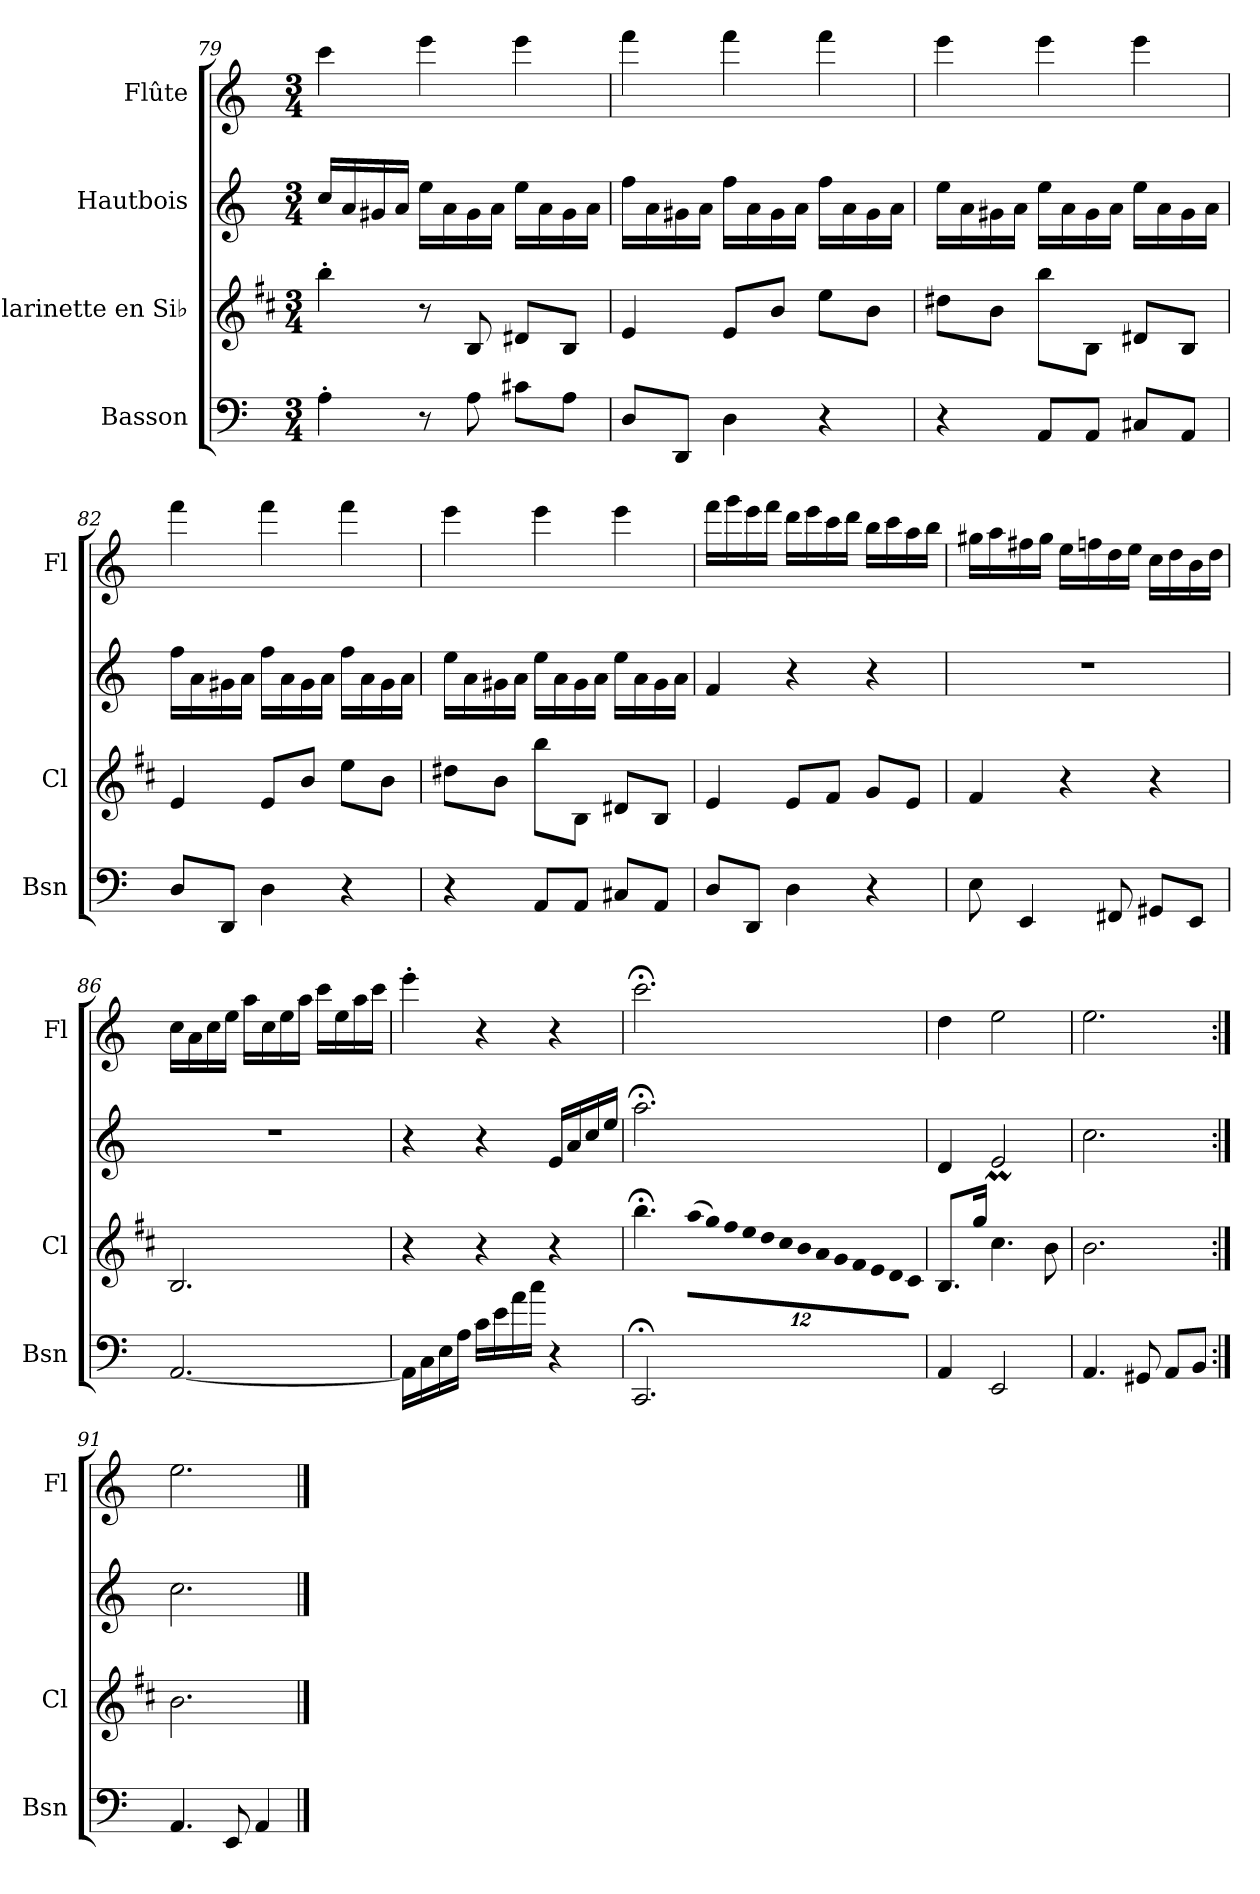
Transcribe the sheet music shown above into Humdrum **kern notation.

**kern	**kern	**kern	**kern
*part4	*part3	*part2	*part1
*staff4	*staff3	*staff2	*staff1
*I"Basson	*I"Clarinette en Si♭	*I"Hautbois	*I"Flûte
*I'Bsn	*I'Cl	*	*I'Fl
*clefF4	*clefG2	*clefG2	*clefG2
*	*ITrd1c2	*	*
*k[]	*k[]	*k[]	*k[]
*M3/4	*M3/4	*M3/4	*M3/4
=79	=79	=79	=79
4A'\	4aa'\	16cc/LL	4ccc\
.	.	16a/	.
.	.	16g#X/	.
.	.	16a/JJ	.
8r	8r	16ee\LL	4eee\
.	.	16a\	.
8A\	8A/	16g#\	.
.	.	16a\JJ	.
8c#X\L	8c#X/L	16ee\LL	4eee\
.	.	16a\	.
8A\J	8A/J	16g#\	.
.	.	16a\JJ	.
!!LO:PB:g=z
=80	=80	=80	=80
8D/L	4d/	16ff\LL	4fff\
.	.	16a\	.
8DD/J	.	16g#X\	.
.	.	16a\JJ	.
4D\	8d/L	16ff\LL	4fff\
.	.	16a\	.
.	8a/J	16g#\	.
.	.	16a\JJ	.
4r	8dd\L	16ff\LL	4fff\
.	.	16a\	.
.	8a\J	16g#\	.
.	.	16a\JJ	.
=81	=81	=81	=81
4r	8cc#X\L	16ee\LL	4eee\
.	.	16a\	.
.	8a\J	16g#X\	.
.	.	16a\JJ	.
8AA/L	8aa\L	16ee\LL	4eee\
.	.	16a\	.
8AA/J	8A\J	16g#\	.
.	.	16a\JJ	.
8C#X/L	8c#X/L	16ee\LL	4eee\
.	.	16a\	.
8AA/J	8A/J	16g#\	.
.	.	16a\JJ	.
=82	=82	=82	=82
8D/L	4d/	16ff\LL	4fff\
.	.	16a\	.
8DD/J	.	16g#X\	.
.	.	16a\JJ	.
4D\	8d/L	16ff\LL	4fff\
.	.	16a\	.
.	8a/J	16g#\	.
.	.	16a\JJ	.
4r	8dd\L	16ff\LL	4fff\
.	.	16a\	.
.	8a\J	16g#\	.
.	.	16a\JJ	.
!!LO:LB:g=z
=83	=83	=83	=83
4r	8cc#X\L	16ee\LL	4eee\
.	.	16a\	.
.	8a\J	16g#X\	.
.	.	16a\JJ	.
8AA/L	8aa\L	16ee\LL	4eee\
.	.	16a\	.
8AA/J	8A\J	16g#\	.
.	.	16a\JJ	.
8C#X/L	8c#X/L	16ee\LL	4eee\
.	.	16a\	.
8AA/J	8A/J	16g#\	.
.	.	16a\JJ	.
=84	=84	=84	=84
8D/L	4d/	4f/	16fff\LL
.	.	.	16ggg\
8DD/J	.	.	16eee\
.	.	.	16fff\JJ
4D\	8d/L	4r	16ddd\LL
.	.	.	16eee\
.	8e/J	.	16ccc\
.	.	.	16ddd\JJ
4r	8f/L	4r	16bb\LL
.	.	.	16ccc\
.	8d/J	.	16aa\
.	.	.	16bb\JJ
=85	=85	=85	=85
8E\	4e/	2.r	16gg#X\LL
.	.	.	16aa\
4EE/	.	.	16ff#X\
.	.	.	16gg#\JJ
.	4r	.	16ee\LL
.	.	.	16ffn\
8FF#X/	.	.	16dd\
.	.	.	16ee\JJ
8GG#X/L	4r	.	16cc\LL
.	.	.	16dd\
8EE/J	.	.	16b\
.	.	.	16dd\JJ
!!LO:LB:g=z
=86	=86	=86	=86
[2.AA/	2.A/	2.r	16cc\LL
.	.	.	16a\
.	.	.	16cc\
.	.	.	16ee\JJ
.	.	.	16aa\LL
.	.	.	16cc\
.	.	.	16ee\
.	.	.	16aa\JJ
.	.	.	16ccc\LL
.	.	.	16ee\
.	.	.	16aa\
.	.	.	16ccc\JJ
=87	=87	=87	=87
16AA\LL]	4r	4r	4eee'\
16C\	.	.	.
16E\	.	.	.
16A\JJ	.	.	.
16c\LL	4r	4r	4r
16e\	.	.	.
16a\	.	.	.
16cc\JJ	.	.	.
4r	4r	16e/LL	4r
.	.	16a/	.
.	.	16cc/	.
.	.	16ee/JJ	.
=88	=88	=88	=88
2.CC;</	4.aa;<\	2.aa;<\	2.ccc;<\
*	*Xbrackettup	*	*
!	!LO:N:vis=32	!	!
.	(384%11gg\LLL	.	.
!	!LO:N:vis=32	!	!
.	384%11ff\)	.	.
!	!LO:N:vis=32	!	!
.	384%11ee\	.	.
!	!LO:N:vis=32	!	!
.	384%11dd\	.	.
!	!LO:N:vis=32	!	!
.	384%11cc\	.	.
!	!LO:N:vis=32	!	!
.	384%11b\	.	.
!	!LO:N:vis=32	!	!
.	384%11a\	.	.
!	!LO:N:vis=32	!	!
.	384%11g\	.	.
!	!LO:N:vis=32	!	!
.	384%11f\	.	.
!	!LO:N:vis=32	!	!
.	384%11e\	.	.
!	!LO:N:vis=32	!	!
.	384%11d\	.	.
!	!LO:N:vis=32	!	!
.	384%11c\	.	.
!	!LO:N:vis=32	!	!
.	384%11B\JJJ	.	.
.	384ryy	.	.
!!LO:PB:g=z
=89	=89	=89	=89
4AA/	8.A/L	4d/	4dd\
.	16ff/Jk	.	.
2EE/	4.bm\	2e/	2ee\
.	8a\	.	.
=90	=90	=90	=90
4.AA/	2.a\	2.cc\	2.ee\
8GG#X/	.	.	.
8AA/L	.	.	.
8BB/J	.	.	.
=91:|!	=91:|!	=91:|!	=91:|!
4.AA/	2.a\	2.cc\	2.ee\
8EE/	.	.	.
4AA/	.	.	.
==	==	==	==
*-	*-	*-	*-
